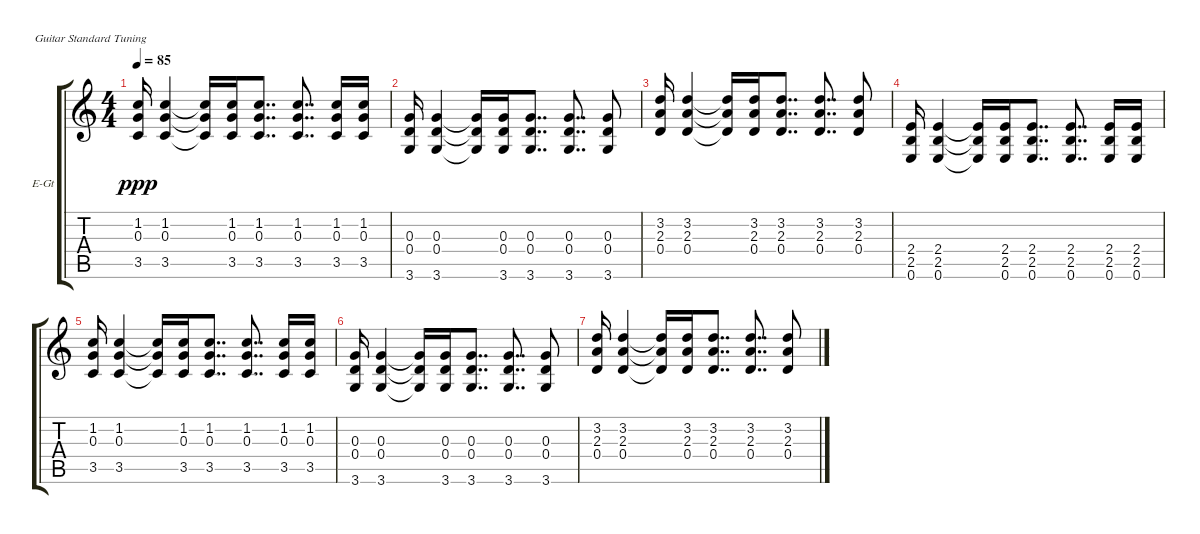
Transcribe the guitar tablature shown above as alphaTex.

\defaultSystemsLayout 4
\bracketExtendMode groupsimilarinstruments
\firstSystemTrackNameOrientation horizontal
\otherSystemsTrackNameOrientation horizontal
\track ("Electric Guitar" "E-Gt") {instrument distortionguitar}
\staff {score tabs}
\tuning (E4 B3 G3 D3 A2 E2)
\ts (4 4)
\tempo 85
\clef g2
\ks c
(3.5 0.3 1.2).16{dy ppp} (3.5 0.3 1.2).4 (3.5{t} 0.3{t} 1.2{t}).16 (3.5 0.3 1.2).16 (3.5 0.3 1.2).8{dd} (3.5 0.3 1.2).8{dd} (3.5 0.3 1.2).16 (3.5 0.3 1.2).16 |
(3.6 0.4 0.3).16 (3.6 0.4 0.3).4 (3.6{t} 0.4{t} 0.3{t}).16 (3.6 0.4 0.3).16 (3.6 0.4 0.3).8{dd} (3.6 0.4 0.3).8{dd} (3.6 0.4 0.3).8 |
(0.4 2.3 3.2).16 (0.4 2.3 3.2).4 (0.4{t} 2.3{t} 3.2{t}).16 (0.4 2.3 3.2).16 (0.4 2.3 3.2).8{dd} (0.4 2.3 3.2).8{dd} (0.4 2.3 3.2).8 |
(0.6 2.5 2.4).16 (0.6 2.5 2.4).4 (0.6{t} 2.5{t} 2.4{t}).16 (0.6 2.5 2.4).16 (0.6 2.5 2.4).8{dd} (0.6 2.5 2.4).8{dd} (0.6 2.5 2.4).16 (0.6 2.5 2.4).16 |
(3.5 0.3 1.2).16 (3.5 0.3 1.2).4 (3.5{t} 0.3{t} 1.2{t}).16 (3.5 0.3 1.2).16 (3.5 0.3 1.2).8{dd} (3.5 0.3 1.2).8{dd} (3.5 0.3 1.2).16 (3.5 0.3 1.2).16 |
(3.6 0.4 0.3).16 (3.6 0.4 0.3).4 (3.6{t} 0.4{t} 0.3{t}).16 (3.6 0.4 0.3).16 (3.6 0.4 0.3).8{dd} (3.6 0.4 0.3).8{dd} (3.6 0.4 0.3).8 |
(0.4 2.3 3.2).16 (0.4 2.3 3.2).4 (0.4{t} 2.3{t} 3.2{t}).16 (0.4 2.3 3.2).16 (0.4 2.3 3.2).8{dd} (0.4 2.3 3.2).8{dd} (0.4 2.3 3.2).8
